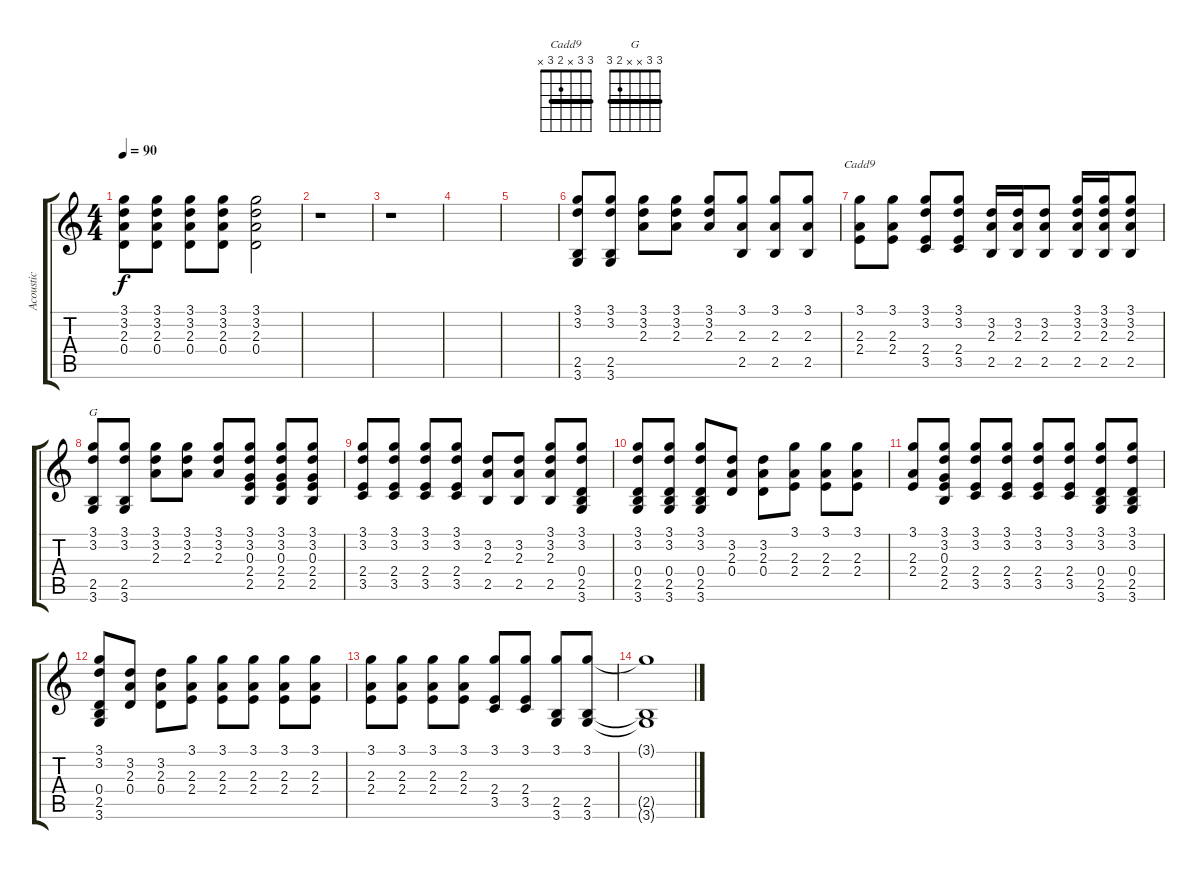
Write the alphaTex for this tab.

\track ("Acoustic" "Acoustic") {instrument acousticguitarsteel}
\staff {score tabs}
\tuning (E4 B3 G3 D3 A2 E2) {hide}
\chord ("Cadd9" 3 3 x 2 3 x) {barre 3}
\chord ("G" 3 3 x x 2 3) {barre 3}
\ts (4 4)
\tempo 90
\clef g2
\ks c
(3.1 3.2 2.3 0.4).8{dy f} (3.1 3.2 2.3 0.4).8 (3.1 3.2 2.3 0.4).8 (3.1 3.2 2.3 0.4).8 (3.1 3.2 2.3 0.4).2 |
r.1 |
r.1 |
|
|
(3.1 3.2 2.5 3.6).8 (3.1 3.2 2.5 3.6).8 (3.1 3.2 2.3).8 (3.1 3.2 2.3).8 (3.1 3.2 2.3).8 (3.1 2.3 2.5).8 (3.1 2.3 2.5).8 (3.1 2.3 2.5).8 |
(3.1 2.3 2.4).8{ch "Cadd9"} (3.1 2.3 2.4).8 (3.1 3.2 2.4 3.5).8 (3.1 3.2 2.4 3.5).8 (3.2 2.3 2.5).16 (3.2 2.3 2.5).16 (3.2 2.3 2.5).8 (3.1 3.2 2.3 2.5).16 (3.1 3.2 2.3 2.5).16 (3.1 3.2 2.3 2.5).8 |
(3.1 3.2 2.5 3.6).8{ch "G"} (3.1 3.2 2.5 3.6).8 (3.1 3.2 2.3).8 (3.1 3.2 2.3).8 (3.1 3.2 2.3).8 (3.1 3.2 0.3 2.4 2.5).8 (3.1 3.2 0.3 2.4 2.5).8 (3.1 3.2 0.3 2.4 2.5).8 |
(3.1 3.2 2.4 3.5).8 (3.1 3.2 2.4 3.5).8 (3.1 3.2 2.4 3.5).8 (3.1 3.2 2.4 3.5).8 (3.2 2.3 2.5).8 (3.2 2.3 2.5).8 (3.1 3.2 2.3 2.5).8 (3.1 3.2 0.4 2.5 3.6).8 |
(3.1 3.2 0.4 2.5 3.6).8 (3.1 3.2 0.4 2.5 3.6).8 (3.1 3.2 0.4 2.5 3.6).8 (3.2 2.3 0.4).8 (3.2 2.3 0.4).8 (3.1 2.3 2.4).8 (3.1 2.3 2.4).8 (3.1 2.3 2.4).8 |
(3.1 2.3 2.4).8 (3.1 3.2 0.3 2.4 2.5).8 (3.1 3.2 2.4 3.5).8 (3.1 3.2 2.4 3.5).8 (3.1 3.2 2.4 3.5).8 (3.1 3.2 2.4 3.5).8 (3.1 3.2 0.4 2.5 3.6).8 (3.1 3.2 0.4 2.5 3.6).8 |
(3.1 3.2 0.4 2.5 3.6).8 (3.2 2.3 0.4).8 (3.2 2.3 0.4).8 (3.1 2.3 2.4).8 (3.1 2.3 2.4).8 (3.1 2.3 2.4).8 (3.1 2.3 2.4).8 (3.1 2.3 2.4).8 |
(3.1 2.3 2.4).8 (3.1 2.3 2.4).8 (3.1 2.3 2.4).8 (3.1 2.3 2.4).8 (3.1 2.4 3.5).8 (3.1 2.4 3.5).8 (3.1 2.5 3.6).8 (3.1 2.5 3.6).8 |
(3.1{t} 2.5{t} 3.6{t}).1
